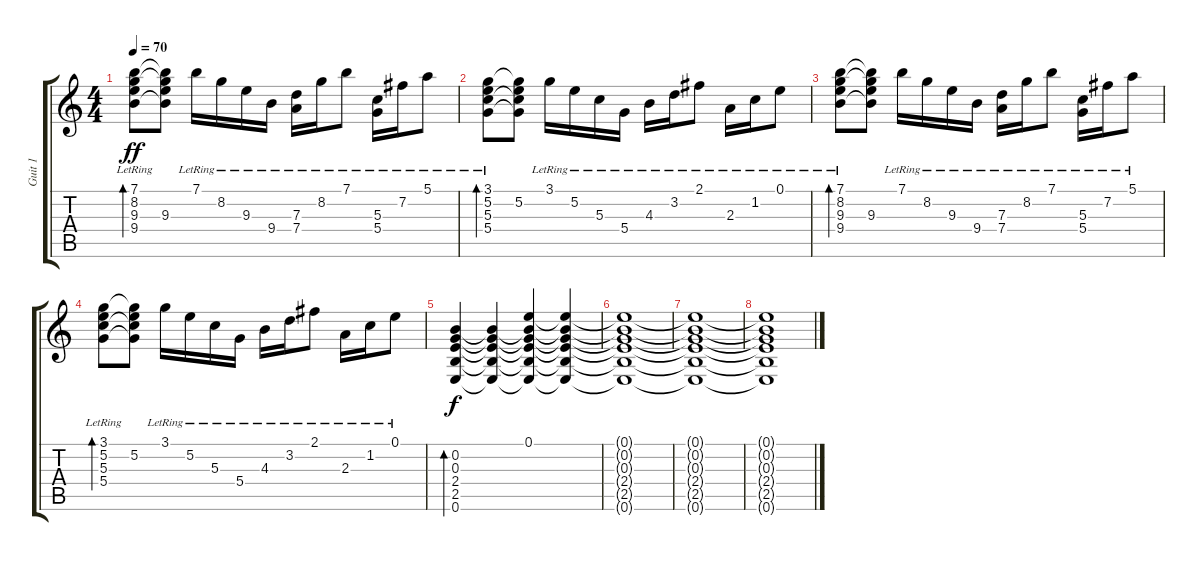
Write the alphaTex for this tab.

\track ("Guit 1" "Guit 1") {instrument acousticguitarnylon}
\staff {score tabs}
\tuning (E4 B3 G3 D3 A2 E2) {hide}
\ts (4 4)
\tempo 70
\clef g2
\ks c
(7.1{lr} 8.2{lr} 9.3{lr} 9.4{lr}).8{bd 480 dy ff} (7.1{t} 8.2{t} 9.3 9.4{t}).8 7.1{lr}.16 8.2{lr}.16 9.3{lr}.16 9.4{lr}.16 (7.3{lr} 7.4{lr}).16 8.2{lr}.16 7.1{lr}.8 (5.3{lr} 5.4{lr}).16 7.2{lr}.16 5.1{lr}.8 |
(3.1{lr} 5.2{lr} 5.3{lr} 5.4{lr}).8{bd 480} (3.1{t} 5.2 5.3{t} 5.4{t}).8 3.1{lr}.16 5.2{lr}.16 5.3{lr}.16 5.4{lr}.16 4.3{lr}.16 3.2{lr}.16 2.1{lr}.8 2.3{lr}.16 1.2{lr}.16 0.1{lr}.8 |
(7.1{lr} 8.2{lr} 9.3{lr} 9.4{lr}).8{bd 480} (7.1{t} 8.2{t} 9.3 9.4{t}).8 7.1{lr}.16 8.2{lr}.16 9.3{lr}.16 9.4{lr}.16 (7.3{lr} 7.4{lr}).16 8.2{lr}.16 7.1{lr}.8 (5.3{lr} 5.4{lr}).16 7.2{lr}.16 5.1{lr}.8 |
(3.1{lr} 5.2{lr} 5.3{lr} 5.4{lr}).8{bd 480} (3.1{t} 5.2 5.3{t} 5.4{t}).8 3.1{lr}.16 5.2{lr}.16 5.3{lr}.16 5.4{lr}.16 4.3{lr}.16 3.2{lr}.16 2.1{lr}.8 2.3{lr}.16 1.2{lr}.16 0.1{lr}.8 |
(0.2 0.3 2.4 2.5 0.6).4{bd 480 dy f} (0.2{t} 0.3{t} 2.4{t} 2.5{t} 0.6{t}).4 (0.1 0.2{t} 0.3{t} 2.4{t} 2.5{t} 0.6{t}).4 (0.1{t} 0.2{t} 0.3{t} 2.4{t} 2.5{t} 0.6{t}).4 |
(0.1{t} 0.2{t} 0.3{t} 2.4{t} 2.5{t} 0.6{t}).1 |
(0.1{t} 0.2{t} 0.3{t} 2.4{t} 2.5{t} 0.6{t}).1 |
(0.1{t} 0.2{t} 0.3{t} 2.4{t} 2.5{t} 0.6{t}).1
